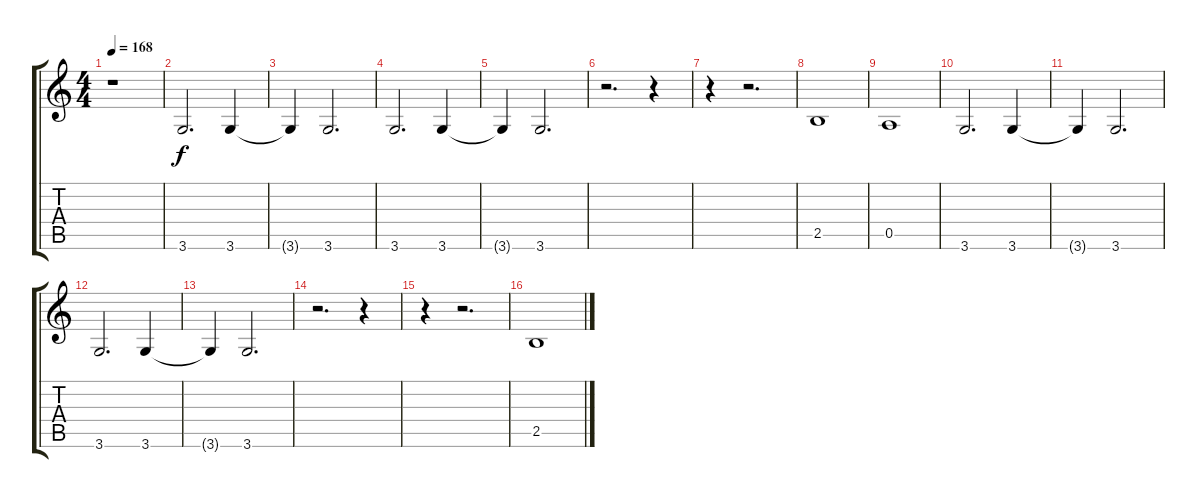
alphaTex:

\track "" {instrument electricbassfinger}
\staff {score tabs}
\tuning (E4 B3 G3 D3 A2 E2) {hide}
\ts (4 4)
\tempo 168
\clef g2
\ks c
r.1{dy f} |
3.6.2{d} 3.6.4 |
3.6{t}.4 3.6.2{d} |
3.6.2{d} 3.6.4 |
3.6{t}.4 3.6.2{d} |
r.2{d} r.4 |
r.4 r.2{d} |
2.5.1 |
0.5.1 |
3.6.2{d} 3.6.4 |
3.6{t}.4 3.6.2{d} |
3.6.2{d} 3.6.4 |
3.6{t}.4 3.6.2{d} |
r.2{d} r.4 |
r.4 r.2{d} |
2.5.1
